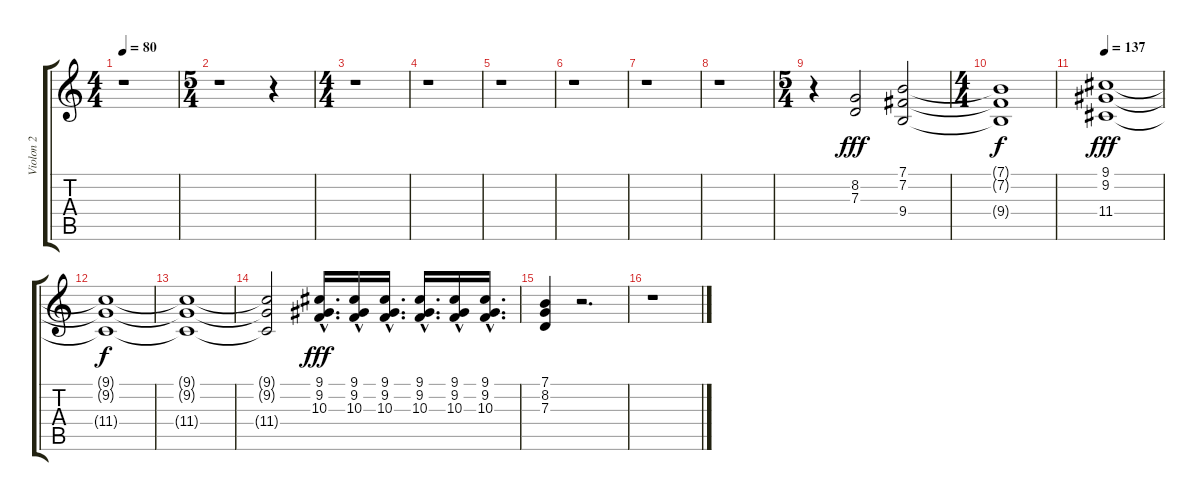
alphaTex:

\track ("Violon 2" "Violon 2") {instrument violin}
\staff {score tabs}
\tuning (E4 B3 G3 D3 A2 E2) {hide}
\ts (4 4)
\tempo 80
\clef g2
\ks c
r.1{dy fff instrument violin} |
\ts (5 4)
r.1 r.4 |
\ts (4 4)
r.1 |
r.1 |
r.1 |
r.1 |
r.1 |
r.1 |
\ts (5 4)
r.4 (8.2 7.3).2 (7.1 7.2 9.4).2 |
\ts (4 4)
(7.1{t} 7.2{t} 9.4{t}).1{dy f} |
\tempo 137
(9.1 9.2 11.4).1{dy fff} |
(9.1{t} 9.2{t} 11.4{t}).1{dy f} |
(9.1{t} 9.2{t} 11.4{t}).1 |
(9.1{t} 9.2{t} 11.4{t}).2 (9.1{hac} 9.2{hac} 10.3{hac}).16{d dy fff} (9.1{hac} 9.2{hac} 10.3{hac}).16 (9.1{hac} 9.2{hac} 10.3{hac}).16{d} (9.1{hac} 9.2{hac} 10.3{hac}).16{d} (9.1{hac} 9.2{hac} 10.3{hac}).16 (9.1{hac} 9.2{hac} 10.3{hac}).16{d} |
(7.1 8.2 7.3).4 r.2{d} |
r.1
